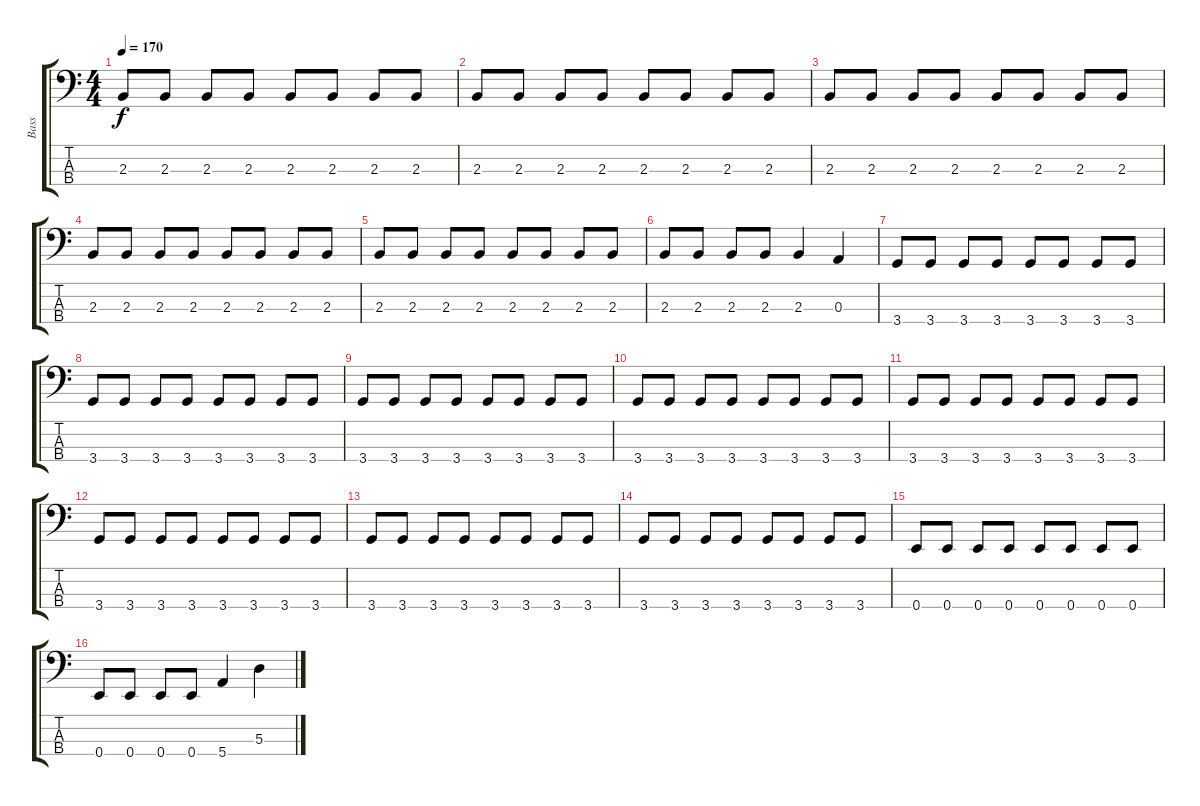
\track ("Bass" "Bass") {instrument electricbasspick}
\staff {score tabs}
\tuning (G2 D2 A1 E1) {hide}
\ts (4 4)
\tempo 170
\clef f4
\ks c
2.3.8{dy f} 2.3.8 2.3.8 2.3.8 2.3.8 2.3.8 2.3.8 2.3.8 |
2.3.8 2.3.8 2.3.8 2.3.8 2.3.8 2.3.8 2.3.8 2.3.8 |
2.3.8 2.3.8 2.3.8 2.3.8 2.3.8 2.3.8 2.3.8 2.3.8 |
2.3.8 2.3.8 2.3.8 2.3.8 2.3.8 2.3.8 2.3.8 2.3.8 |
2.3.8 2.3.8 2.3.8 2.3.8 2.3.8 2.3.8 2.3.8 2.3.8 |
2.3.8 2.3.8 2.3.8 2.3.8 2.3.4 0.3.4 |
3.4.8 3.4.8 3.4.8 3.4.8 3.4.8 3.4.8 3.4.8 3.4.8 |
3.4.8 3.4.8 3.4.8 3.4.8 3.4.8 3.4.8 3.4.8 3.4.8 |
3.4.8 3.4.8 3.4.8 3.4.8 3.4.8 3.4.8 3.4.8 3.4.8 |
3.4.8 3.4.8 3.4.8 3.4.8 3.4.8 3.4.8 3.4.8 3.4.8 |
3.4.8 3.4.8 3.4.8 3.4.8 3.4.8 3.4.8 3.4.8 3.4.8 |
3.4.8 3.4.8 3.4.8 3.4.8 3.4.8 3.4.8 3.4.8 3.4.8 |
3.4.8 3.4.8 3.4.8 3.4.8 3.4.8 3.4.8 3.4.8 3.4.8 |
3.4.8 3.4.8 3.4.8 3.4.8 3.4.8 3.4.8 3.4.8 3.4.8 |
0.4.8 0.4.8 0.4.8 0.4.8 0.4.8 0.4.8 0.4.8 0.4.8 |
0.4.8 0.4.8 0.4.8 0.4.8 5.4.4 5.3.4
